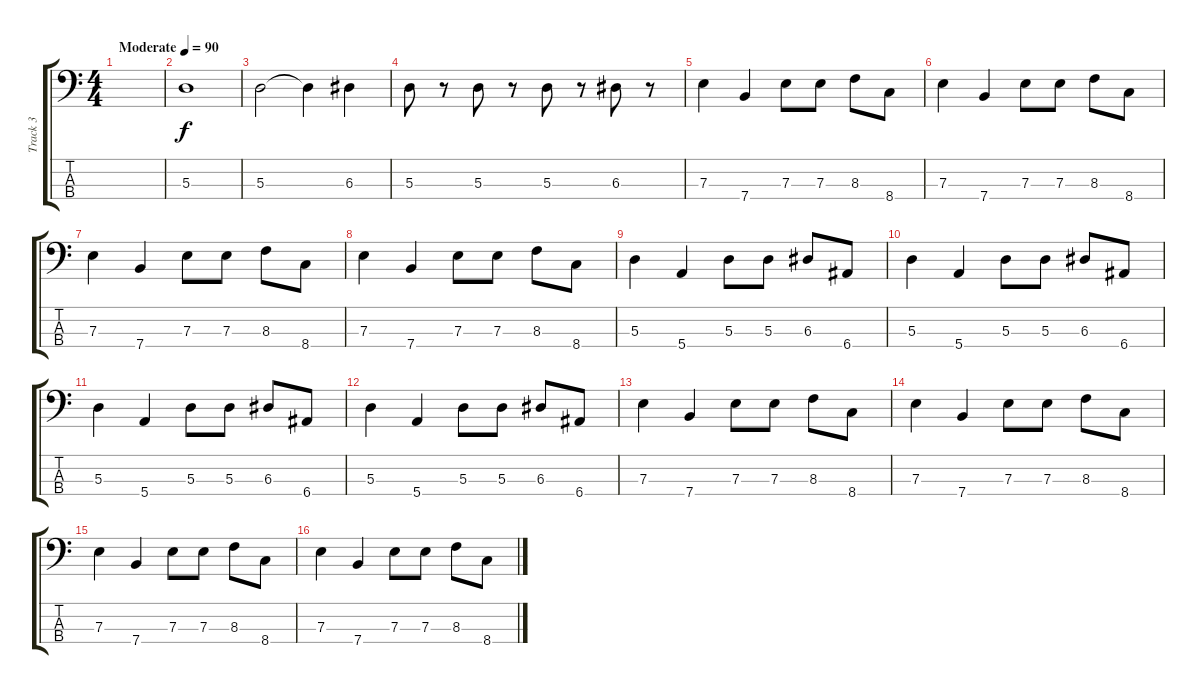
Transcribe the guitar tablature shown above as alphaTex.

\track ("Track 3" "Track 3") {instrument electricbassfinger}
\staff {score tabs}
\tuning (G2 D2 A1 E1) {hide}
\ts (4 4)
\tempo (90 "Moderate")
\clef f4
\ks c
|
5.3.1 |
5.3.2 5.3{t}.4 6.3.4 |
5.3.8 r.8 5.3.8 r.8 5.3.8 r.8 6.3.8 r.8 |
7.3.4 7.4.4 7.3.8 7.3.8 8.3.8 8.4.8 |
7.3.4 7.4.4 7.3.8 7.3.8 8.3.8 8.4.8 |
7.3.4 7.4.4 7.3.8 7.3.8 8.3.8 8.4.8 |
7.3.4 7.4.4 7.3.8 7.3.8 8.3.8 8.4.8 |
5.3.4 5.4.4 5.3.8 5.3.8 6.3.8 6.4.8 |
5.3.4 5.4.4 5.3.8 5.3.8 6.3.8 6.4.8 |
5.3.4 5.4.4 5.3.8 5.3.8 6.3.8 6.4.8 |
5.3.4 5.4.4 5.3.8 5.3.8 6.3.8 6.4.8 |
7.3.4 7.4.4 7.3.8 7.3.8 8.3.8 8.4.8 |
7.3.4 7.4.4 7.3.8 7.3.8 8.3.8 8.4.8 |
7.3.4 7.4.4 7.3.8 7.3.8 8.3.8 8.4.8 |
7.3.4 7.4.4 7.3.8 7.3.8 8.3.8 8.4.8
